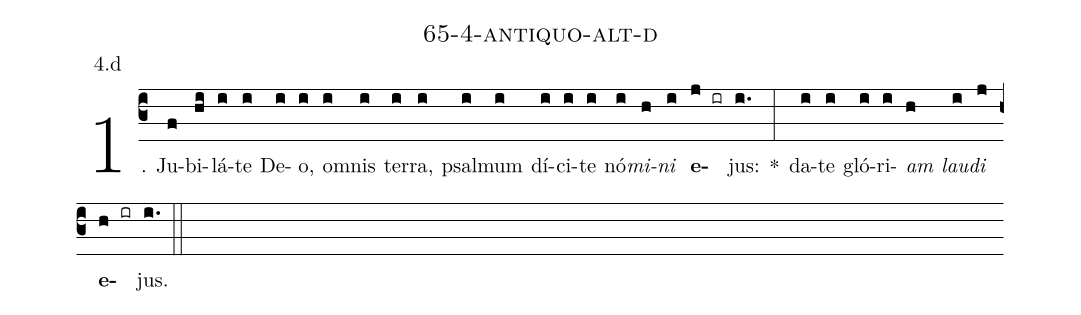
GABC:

name: 65-4-antiquo-alt-d;
annotation: 4.d;
%%
(c3)1. Ju(f)bi(hi)lá(i)te(i) De(i)o,(i) om(i)nis(i) ter(i)ra,(i) psal(i)mum(i) dí(i)ci(i)te(i) nó(i)<i>mi</i>(h)<i>ni</i>(i) <b>e</b>(j ir)jus:(i.) *(:) da(i)te(i) gló(i)ri(i)<i>am</i>(h) <i>lau</i>(i)<i>di</i>(j) <b>e</b>(h ir)jus.(i.) (::)
